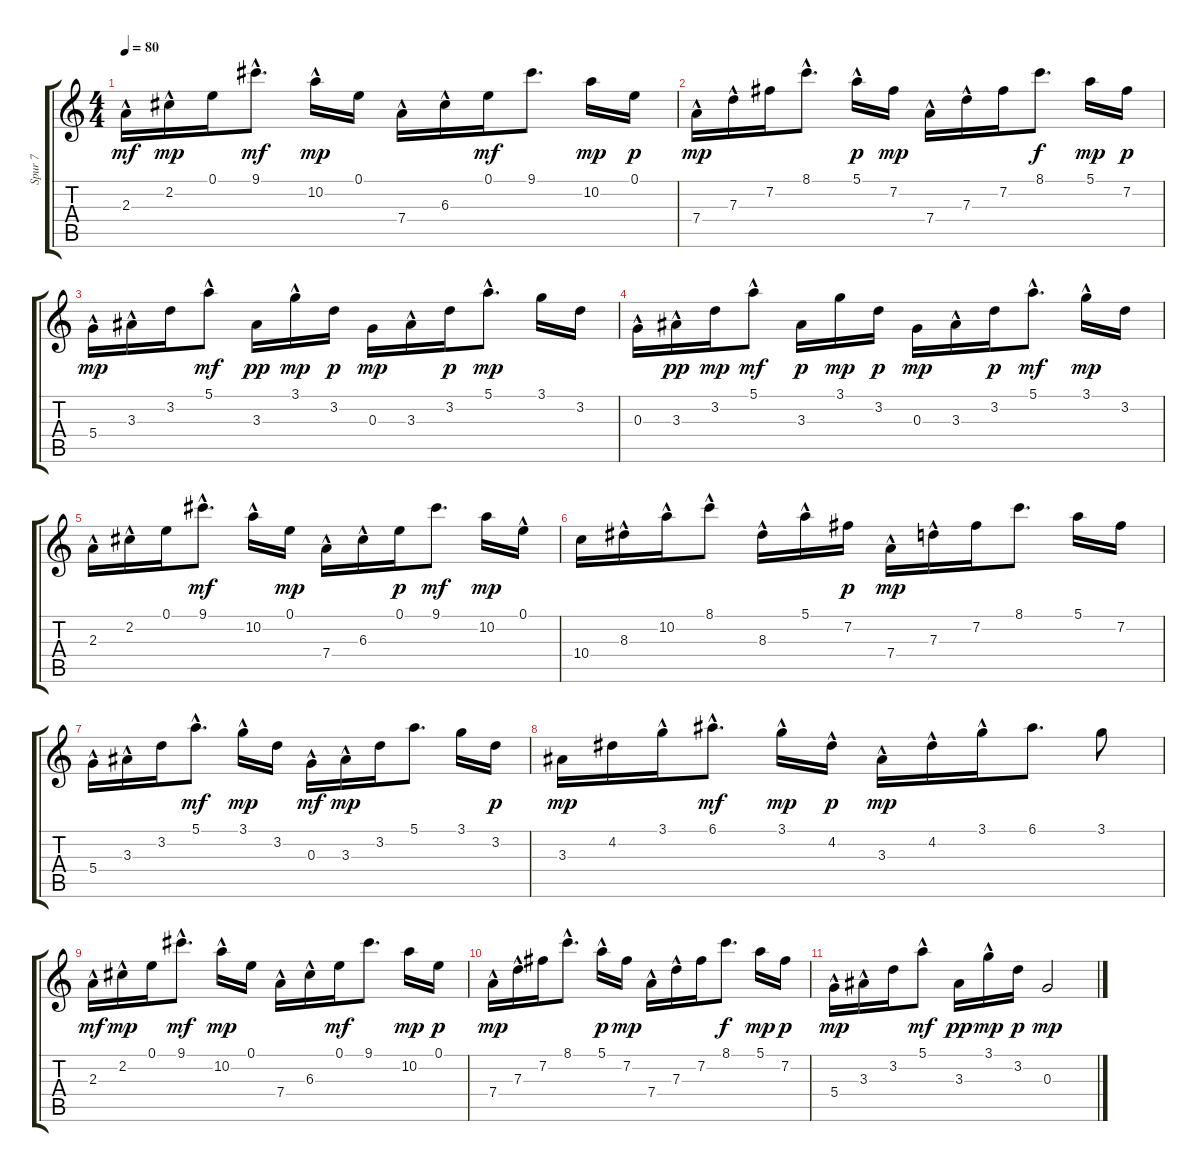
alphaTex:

\track ("Spur 7" "Spur 7") {instrument acousticguitarsteel}
\staff {score tabs}
\tuning (E4 B3 G3 D3 A2 E2) {hide}
\ts (4 4)
\tempo 80
\clef g2
\ks c
2.3{hac}.16{dy mf} 2.2{hac}.16{dy mp} 0.1.16 9.1{hac}.8{d dy mf} 10.2{hac}.16{dy mp} 0.1.16 7.4{hac}.16 6.3{hac}.16 0.1.16{dy mf} 9.1.8{d} 10.2.16{dy mp} 0.1.16{dy p} |
7.4{hac}.16{dy mp} 7.3{hac}.16 7.2.16 8.1{hac}.8{d} 5.1{hac}.16{dy p} 7.2.16{dy mp} 7.4{hac}.16 7.3{hac}.16 7.2.16 8.1.8{d dy f} 5.1.16{dy mp} 7.2.16{dy p} |
5.4{hac}.16{dy mp} 3.3{hac}.16 3.2.16 5.1{hac}.8{dy mf} 3.3.16{dy pp} 3.1{hac}.16{dy mp} 3.2.16{dy p} 0.3.16{dy mp} 3.3{hac}.16 3.2.16{dy p} 5.1{hac}.8{d dy mp} 3.1.16 3.2.16 |
0.3{hac}.16 3.3{hac}.16{dy pp} 3.2.16{dy mp} 5.1{hac}.8{dy mf} 3.3.16{dy p} 3.1.16{dy mp} 3.2.16{dy p} 0.3.16{dy mp} 3.3{hac}.16 3.2.16{dy p} 5.1{hac}.8{d dy mf} 3.1{hac}.16{dy mp} 3.2.16 |
2.3{hac}.16 2.2{hac}.16 0.1.16 9.1{hac}.8{d dy mf} 10.2{hac}.16 0.1.16{dy mp} 7.4{hac}.16 6.3{hac}.16 0.1.16{dy p} 9.1.8{d dy mf} 10.2.16{dy mp} 0.1{hac}.16 |
10.4.16 8.3{hac}.16 10.2{hac}.16 8.1{hac}.8 8.3{hac}.16 5.1{hac}.16 7.2.16{dy p} 7.4{hac}.16{dy mp} 7.3{hac}.16 7.2.16 8.1.8{d} 5.1.16 7.2.16 |
5.4{hac}.16 3.3{hac}.16 3.2.16 5.1{hac}.8{d dy mf} 3.1{hac}.16{dy mp} 3.2.16 0.3{hac}.16{dy mf} 3.3{hac}.16{dy mp} 3.2.16 5.1.8{d} 3.1.16 3.2.16{dy p} |
3.3.16{dy mp} 4.2.16 3.1{hac}.16 6.1{hac}.8{d dy mf} 3.1{hac}.16{dy mp} 4.2{hac}.16{dy p} 3.3{hac}.16{dy mp} 4.2{hac}.16 3.1{hac}.16 6.1.8{d} 3.1.8 |
2.3{hac}.16{dy mf} 2.2{hac}.16{dy mp} 0.1.16 9.1{hac}.8{d dy mf} 10.2{hac}.16{dy mp} 0.1.16 7.4{hac}.16 6.3{hac}.16 0.1.16{dy mf} 9.1.8{d} 10.2.16{dy mp} 0.1.16{dy p} |
7.4{hac}.16{dy mp} 7.3{hac}.16 7.2.16 8.1{hac}.8{d} 5.1{hac}.16{dy p} 7.2.16{dy mp} 7.4{hac}.16 7.3{hac}.16 7.2.16 8.1.8{d dy f} 5.1.16{dy mp} 7.2.16{dy p} |
5.4{hac}.16{dy mp} 3.3{hac}.16 3.2.16 5.1{hac}.8{dy mf} 3.3.16{dy pp} 3.1{hac}.16{dy mp} 3.2.16{dy p} 0.3.2{dy mp}
